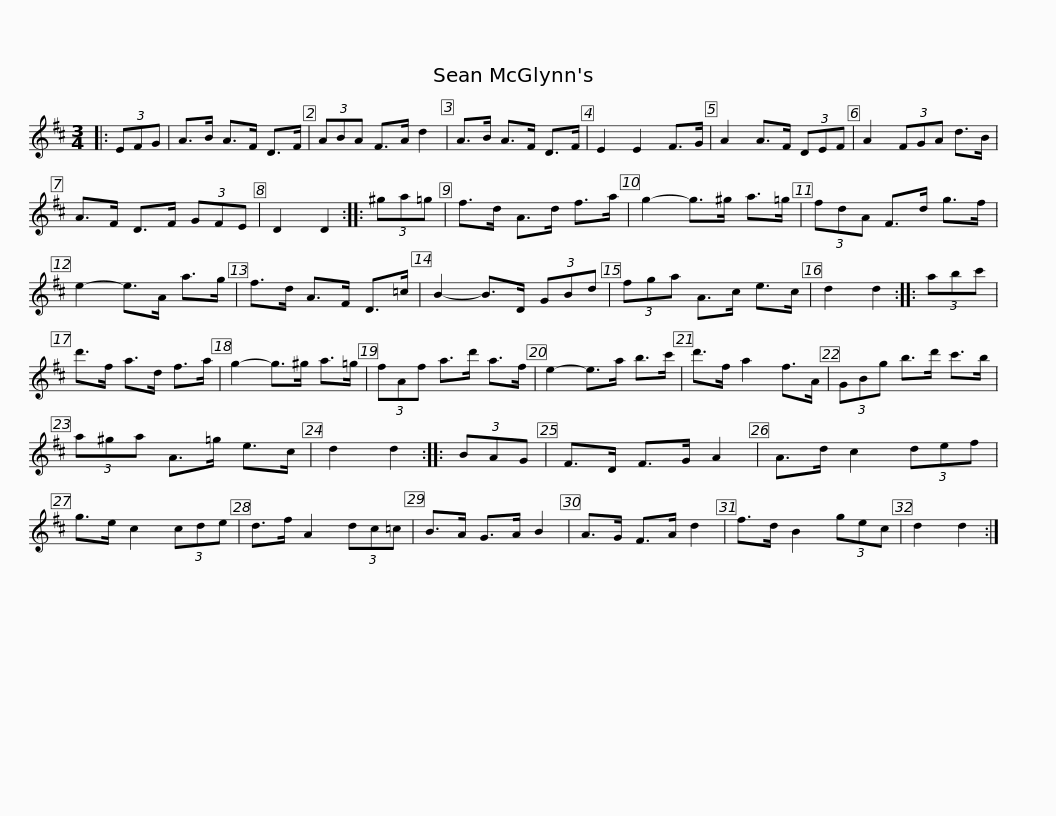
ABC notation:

X:1
L:1/8
M:3/4
I:linebreak $
K:D
V:1 treble
V:1
|: (3EFG | A>B A>F D>F | (3ABA F>A d2 | A>B A>F D>F | E2 E2 F>G | %5
 A2 A>F (3DEF | A2 (3FGA d>B |$ A>F D>F (3GFE | D2 D2 :: (3^ga=g | %10
 f>d A>d f>a | g2- g>^g a>=g | (3fdA F>d g>f | e2- e>A a>g |$ f>d A>F D>=c | %15
 B2- B>D (3GBd | (3fga A>c e>c | d2 d2 :: (3abc' | d'>f a>d f>a | %20
 g2- g>^g a>=g |$ (3fAf a>d' a>f | e2- e>a b>c' | d'>f a2 f>A | (3GBg b>d' c'>b | %25
 (3a^ga A>=g e>c | d2 d2 :: (3BAG |$ F>D F>G A2 | A>d c2 (3def | %30
 g>e c2 (3cde | d>f A2 (3dc=c | B>A G>A B2 | A>G F>A d2 | f>d B2 (3gec |$ %35
 d2 d2 :| %36
